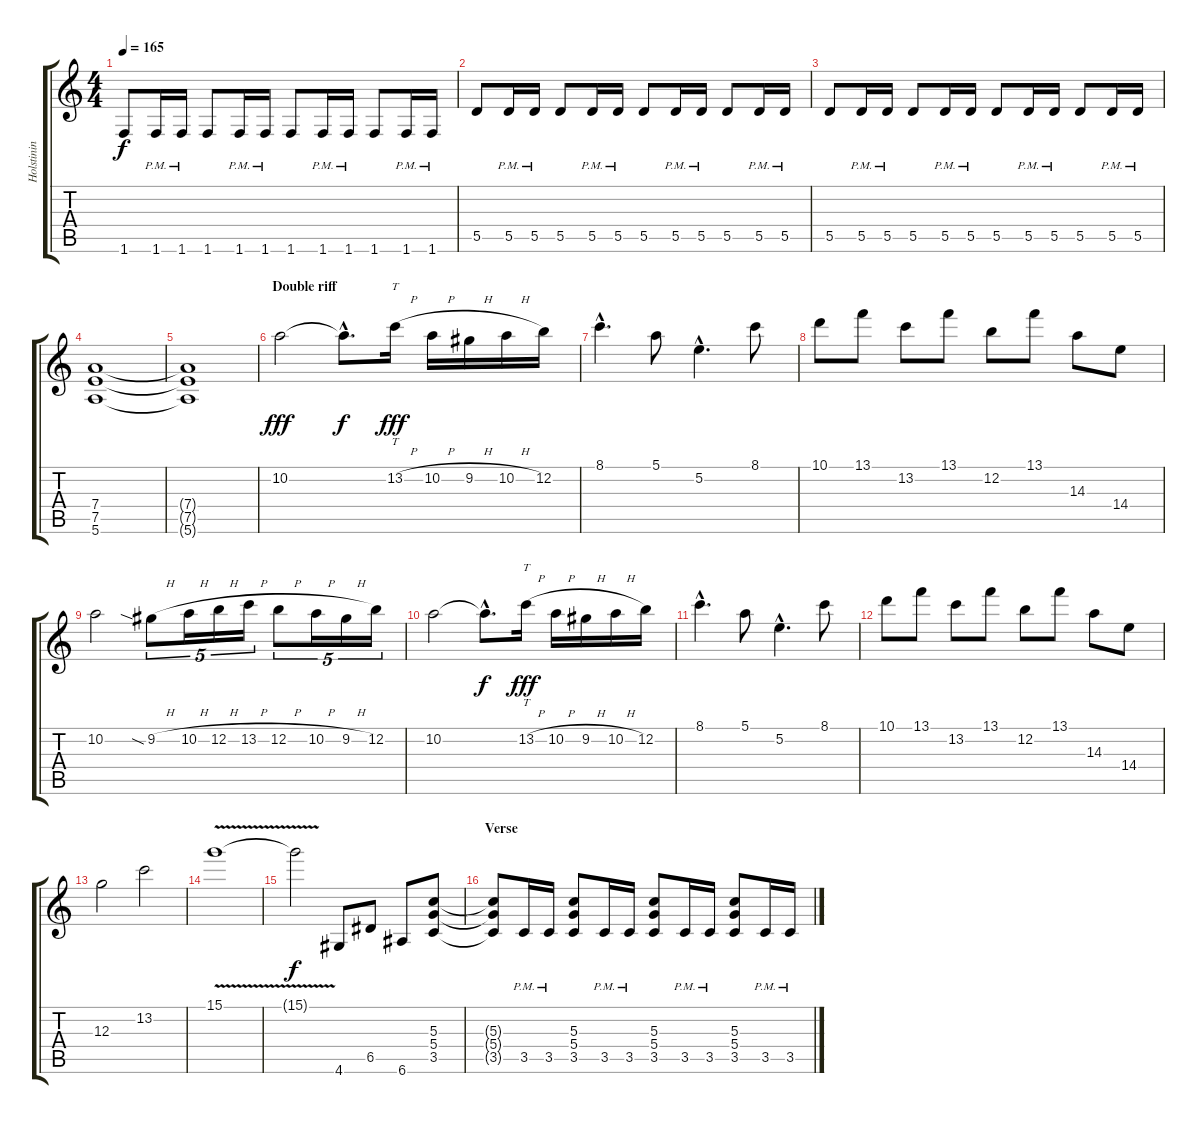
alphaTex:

\track ("Holstinin" "Holstinin") {instrument distortionguitar}
\staff {score tabs}
\tuning (E4 B3 G3 D3 A2 E2) {hide}
\ts (4 4)
\tempo 165
\clef g2
\ks c
1.6.8{dy f} 1.6{pm}.16 1.6{pm}.16 1.6.8 1.6{pm}.16 1.6{pm}.16 1.6.8 1.6{pm}.16 1.6{pm}.16 1.6.8 1.6{pm}.16 1.6{pm}.16 |
5.5.8 5.5{pm}.16 5.5{pm}.16 5.5.8 5.5{pm}.16 5.5{pm}.16 5.5.8 5.5{pm}.16 5.5{pm}.16 5.5.8 5.5{pm}.16 5.5{pm}.16 |
5.5.8 5.5{pm}.16 5.5{pm}.16 5.5.8 5.5{pm}.16 5.5{pm}.16 5.5.8 5.5{pm}.16 5.5{pm}.16 5.5.8 5.5{pm}.16 5.5{pm}.16 |
(7.4 7.5 5.6).1 |
(7.4{t} 7.5{t} 5.6{t}).1 |
\section ("" "Double riff")
10.2.2{dy fff volume 15 instrument overdrivenguitar} 10.2{hac t}.8{d dy f} 13.2{h}.16{tt dy fff} 10.2{h}.16 9.2{h}.16 10.2{h}.16 12.2.16 |
8.1{hac}.4{d} 5.1.8 5.2{hac}.4{d} 8.1.8 |
10.1.8 13.1.8 13.2.8 13.1.8 12.2.8 13.1.8 14.3.8 14.4.8 |
10.2.2 9.2{sia h}.8{tu (5 4)} 10.2{h}.16{tu (5 4)} 12.2{h}.16{tu (5 4)} 13.2{h}.16{tu (5 4)} 12.2{h}.8{tu (5 4)} 10.2{h}.16{tu (5 4)} 9.2{h}.16{tu (5 4)} 12.2.16{tu (5 4)} |
10.2.2 10.2{hac t}.8{d dy f} 13.2{h}.16{tt dy fff} 10.2{h}.16 9.2{h}.16 10.2{h}.16 12.2.16 |
8.1{hac}.4{d} 5.1.8 5.2{hac}.4{d} 8.1.8 |
10.1.8 13.1.8 13.2.8 13.1.8 12.2.8 13.1.8 14.3.8 14.4.8 |
12.3.2 13.2.2 |
15.1{v}.1 |
15.1{t}.2{dy f} 4.6.8 6.5.8 6.6.8 (5.3 5.4 3.5).8{volume 13 balance 6 instrument distortionguitar} |
\section ("" "Verse")
(5.3{t} 5.4{t} 3.5{t}).8 3.5{pm}.16 3.5{pm}.16 (5.3 5.4 3.5).8 3.5{pm}.16 3.5{pm}.16 (5.3 5.4 3.5).8 3.5{pm}.16 3.5{pm}.16 (5.3 5.4 3.5).8 3.5{pm}.16 3.5{pm}.16
